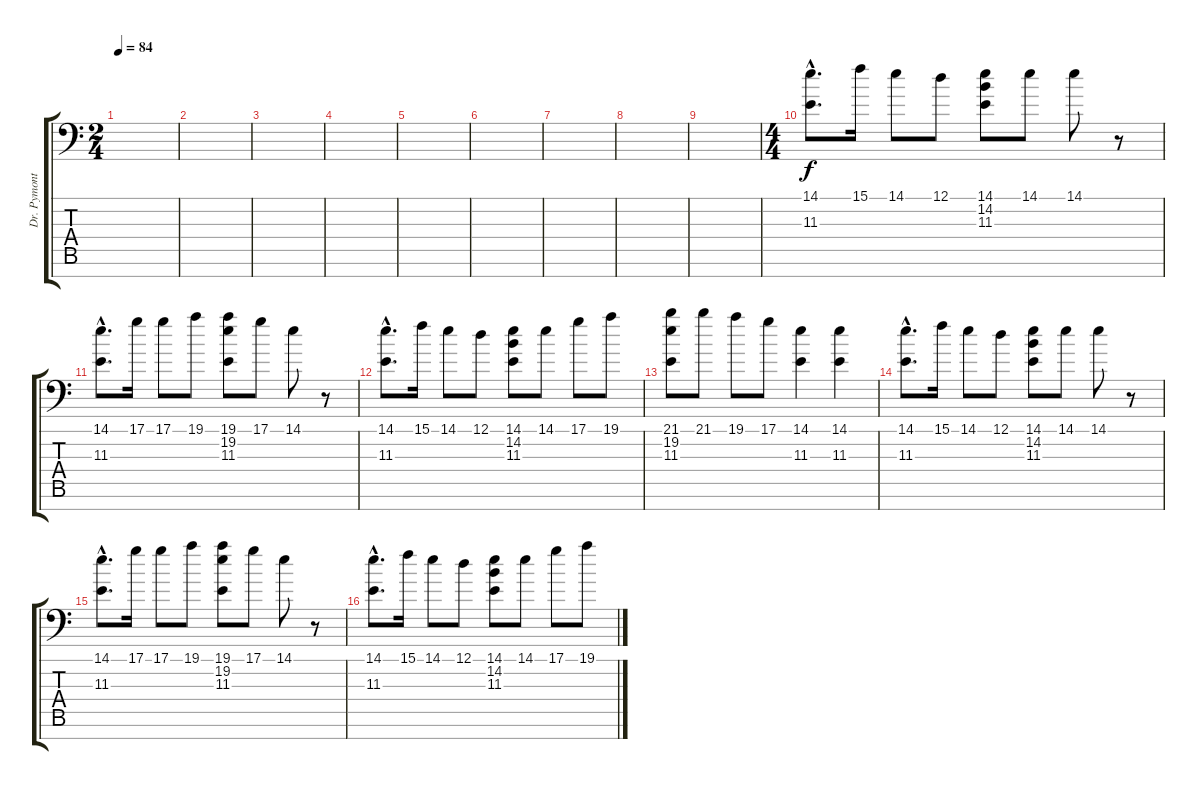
\track ("Dr. Pymonte (Harpa)" "Dr. Pymont") {instrument orchestralharp}
\staff {score tabs}
\tuning (D4 A3 F3 C3 G2 D2 A1) {hide}
\ts (2 4)
\tempo 84
\clef f4
\ks c
|
|
|
|
|
|
|
|
|
\ts (4 4)
(14.1{hac} 11.3{hac}).8{d} 15.1.16 14.1.8 12.1.8 (14.1 14.2 11.3).8 14.1.8 14.1.8 r.8 |
(14.1{hac} 11.3{hac}).8{d} 17.1.16 17.1.8 19.1.8 (19.1 19.2 11.3).8 17.1.8 14.1.8 r.8 |
(14.1{hac} 11.3{hac}).8{d} 15.1.16 14.1.8 12.1.8 (14.1 14.2 11.3).8 14.1.8 17.1.8 19.1.8 |
(21.1 19.2 11.3).8 21.1.8 19.1.8 17.1.8 (14.1 11.3).4 (14.1 11.3).4 |
(14.1{hac} 11.3{hac}).8{d} 15.1.16 14.1.8 12.1.8 (14.1 14.2 11.3).8 14.1.8 14.1.8 r.8 |
(14.1{hac} 11.3{hac}).8{d} 17.1.16 17.1.8 19.1.8 (19.1 19.2 11.3).8 17.1.8 14.1.8 r.8 |
(14.1{hac} 11.3{hac}).8{d} 15.1.16 14.1.8 12.1.8 (14.1 14.2 11.3).8 14.1.8 17.1.8 19.1.8
